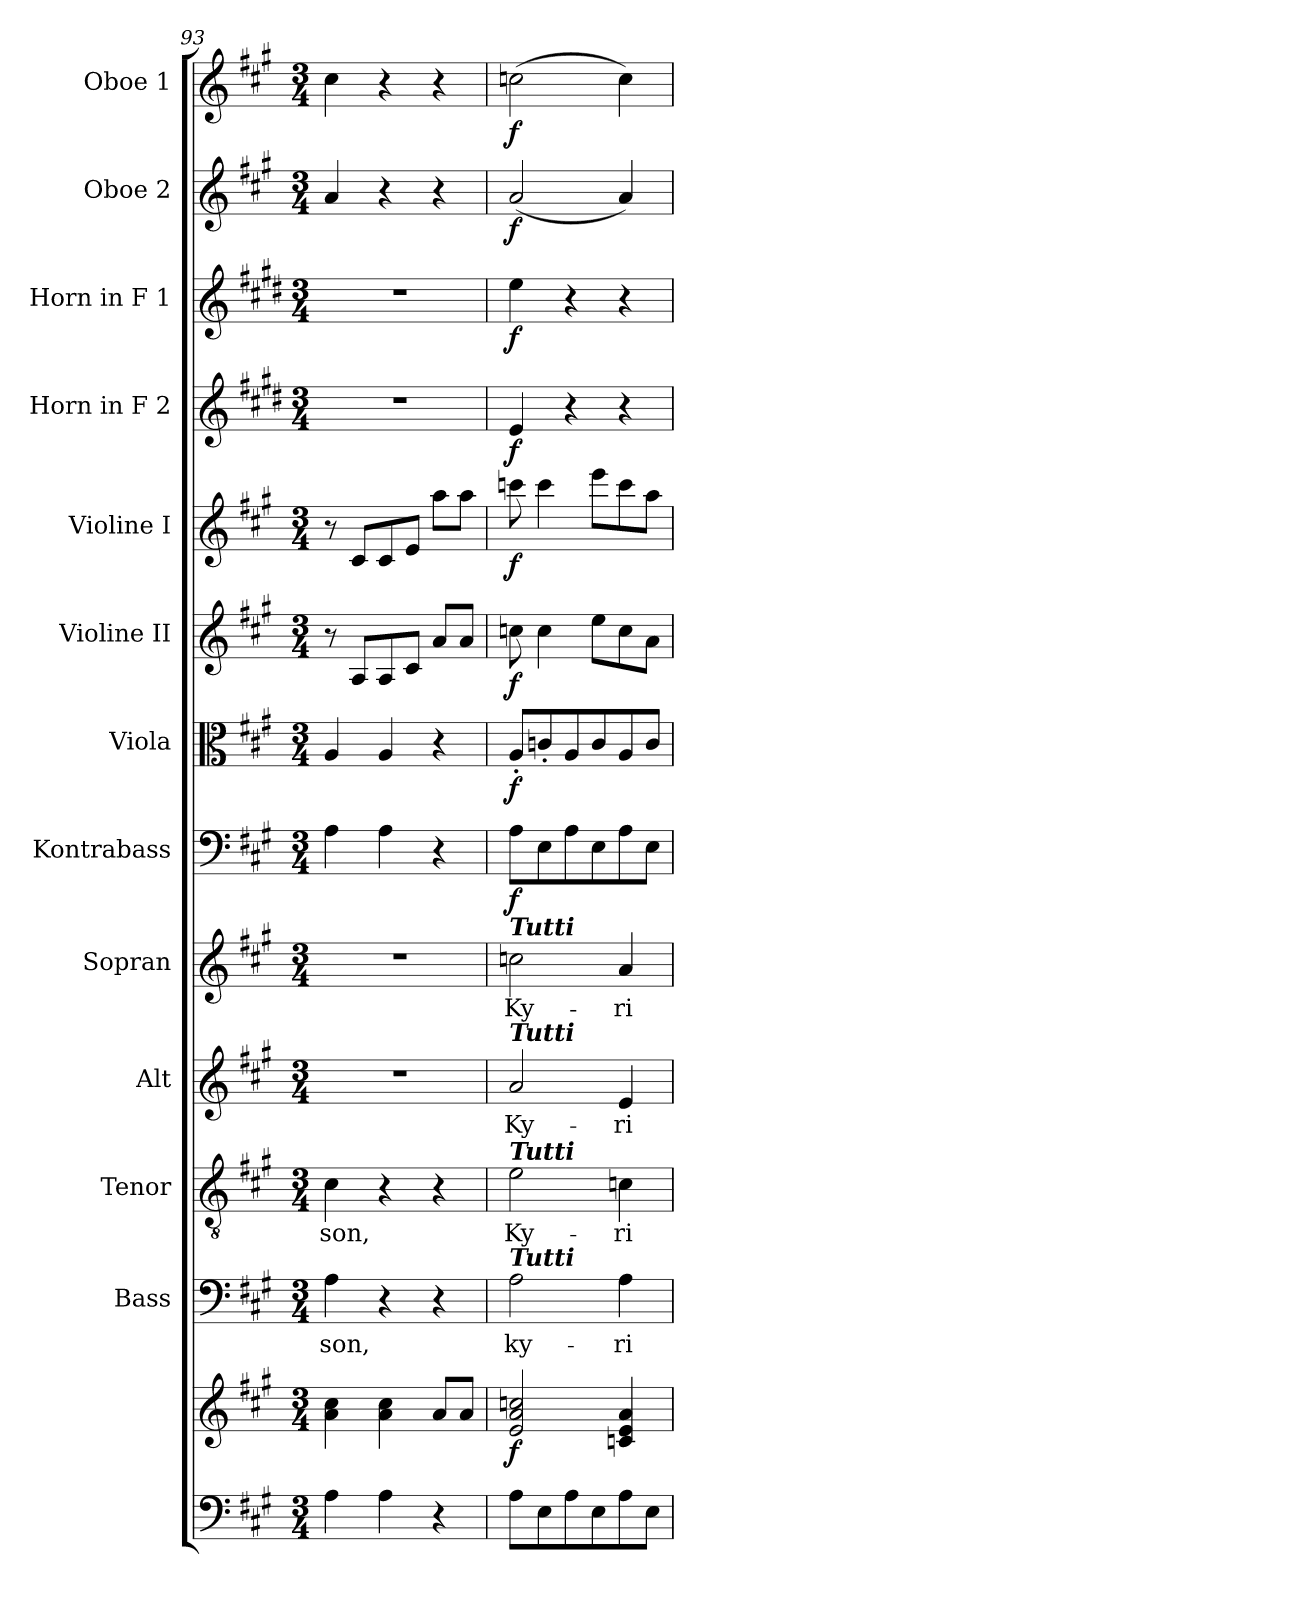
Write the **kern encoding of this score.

**kern	**kern	**dynam	**kern	**text	**kern	**text	**kern	**text	**kern	**text	**kern	**dynam	**kern	**dynam	**kern	**dynam	**kern	**dynam	**kern	**dynam	**kern	**dynam	**kern	**dynam	**kern	**dynam
*part13	*part13	*part13	*part12	*part12	*part11	*part11	*part10	*part10	*part9	*part9	*part8	*part8	*part7	*part7	*part6	*part6	*part5	*part5	*part4	*part4	*part3	*part3	*part2	*part2	*part1	*part1
*staff14	*staff13	*staff13/14	*staff12	*staff12	*staff11	*staff11	*staff10	*staff10	*staff9	*staff9	*staff8	*staff8	*staff7	*staff7	*staff6	*staff6	*staff5	*staff5	*staff4	*staff4	*staff3	*staff3	*staff2	*staff2	*staff1	*staff1
*	*	*	*I"Bass	*	*I"Tenor	*	*I"Alt	*	*I"Sopran	*	*I"Kontrabass	*	*I"Viola	*	*I"Violine II	*	*I"Violine I	*	*I"Horn in F 2	*	*I"Horn in F 1	*	*I"Oboe 2	*	*I"Oboe 1	*
*	*	*	*I'B.	*	*I'T.	*	*I'A.	*	*I'S.	*	*I'Kb.	*	*I'Vla.	*	*I'Vl. II	*	*I'Vl. I	*	*	*	*	*	*I'Ob.. 2	*	*I'Ob. 1	*
*clefF4	*clefG2	*	*clefF4	*	*clefGv2	*	*clefG2	*	*clefG2	*	*clefF4	*	*clefC3	*	*clefG2	*	*clefG2	*	*clefG2	*	*clefG2	*	*clefG2	*	*clefG2	*
*	*	*	*	*	*	*	*	*	*	*	*ITrd7c12	*	*	*	*	*	*	*	*ITrd4c7	*	*ITrd4c7	*	*	*	*	*
*k[f#c#g#]	*k[f#c#g#]	*	*k[f#c#g#]	*	*k[f#c#g#]	*	*k[f#c#g#]	*	*k[f#c#g#]	*	*k[f#c#g#]	*	*k[f#c#g#]	*	*k[f#c#g#]	*	*k[f#c#g#]	*	*k[f#c#g#]	*	*k[f#c#g#]	*	*k[f#c#g#]	*	*k[f#c#g#]	*
*A:	*A:	*	*A:	*	*A:	*	*A:	*	*A:	*	*A:	*	*A:	*	*A:	*	*A:	*	*A:	*	*A:	*	*A:	*	*A:	*
*M3/4	*M3/4	*	*M3/4	*	*M3/4	*	*M3/4	*	*M3/4	*	*M3/4	*	*M3/4	*	*M3/4	*	*M3/4	*	*M3/4	*	*M3/4	*	*M3/4	*	*M3/4	*
=93	=93	=93	=93	=93	=93	=93	=93	=93	=93	=93	=93	=93	=93	=93	=93	=93	=93	=93	=93	=93	=93	=93	=93	=93	=93	=93
!	!	!	!	!LO:LY:b	!	!LO:LY:b	!	!	!	!	!	!	!	!	!	!	!	!	!	!	!	!	!	!	!	!
4A\	4a\ 4cc#\	.	4A\	-son,	4c#\	-son,	2.r	.	2.r	.	4AA\	.	4A/	.	8r	.	8r	.	2.r	.	2.r	.	4a/	.	4cc#\	.
.	.	.	.	.	.	.	.	.	.	.	.	.	.	.	8A/L	.	8c#/L	.	.	.	.	.	.	.	.	.
4A\	4a\ 4cc#\	.	4r	.	4r	.	.	.	.	.	4AA\	.	4A/	.	8A/	.	8c#/	.	.	.	.	.	4r	.	4r	.
.	.	.	.	.	.	.	.	.	.	.	.	.	.	.	8c#/J	.	8e/J	.	.	.	.	.	.	.	.	.
4r	8a/L	.	4r	.	4r	.	.	.	.	.	4r	.	4r	.	8a/L	.	8aa\L	.	.	.	.	.	4r	.	4r	.
.	8a/J	.	.	.	.	.	.	.	.	.	.	.	.	.	8a/J	.	8aa\J	.	.	.	.	.	.	.	.	.
=94	=94	=94	=94	=94	=94	=94	=94	=94	=94	=94	=94	=94	=94	=94	=94	=94	=94	=94	=94	=94	=94	=94	=94	=94	=94	=94
!	!	!	!	!	!	!	!	!	!LO:TX:a:Bi:t=Tutti	!	!	!	!	!	!	!	!	!	!	!	!	!	!	!	!	!
!	!	!	!	!	!	!	!LO:TX:a:Bi:t=Tutti	!	!	!	!	!	!	!	!	!	!	!	!	!	!	!	!	!	!	!
!	!	!	!	!	!LO:TX:a:Bi:t=Tutti	!	!	!	!	!	!	!	!	!	!	!	!	!	!	!	!	!	!	!	!	!
!	!	!	!LO:TX:a:Bi:t=Tutti	!	!	!	!	!	!	!	!	!	!	!	!	!	!	!	!	!	!	!	!	!	!	!
!	!	!LO:DY:b	!	!LO:LY:b	!	!LO:LY:b	!	!LO:LY:b	!	!LO:LY:b	!	!LO:DY:b	!	!LO:DY:b	!	!LO:DY:b	!	!LO:DY:b	!	!LO:DY:b	!	!LO:DY:b	!	!LO:DY:b	!	!LO:DY:b
8A\L	2e/ 2a/ 2ccn/	f	2A\	ky-	2e\	Ky-	2a/	Ky-	2ccn\	Ky-	8AA\L	f	8A'</L	f	8ccn\	f	8cccn\	f	4A/	f	4a\	f	(<2a/	f	(>2ccn\	f
8E\	.	.	.	.	.	.	.	.	.	.	8EE\	.	8cn'</	.	4cc\	.	4ccc\	.	.	.	.	.	.	.	.	.
8A\	.	.	.	.	.	.	.	.	.	.	8AA\	.	8A/	.	.	.	.	.	4r	.	4r	.	.	.	.	.
8E\	.	.	.	.	.	.	.	.	.	.	8EE\	.	8c/	.	8ee\L	.	8eee\L	.	.	.	.	.	.	.	.	.
!	!	!	!	!LO:LY:b	!	!LO:LY:b	!	!LO:LY:b	!	!LO:LY:b	!	!	!	!	!	!	!	!	!	!	!	!	!	!	!	!
8A\	4cn/ 4e/ 4a/	.	4A\	-ri-	4cn\	-ri-	4e/	-ri-	4a/	-ri-	8AA\	.	8A/	.	8cc\	.	8ccc\	.	4r	.	4r	.	4a/)	.	4cc\)	.
8E\J	.	.	.	.	.	.	.	.	.	.	8EE\J	.	8c/J	.	8a\J	.	8aa\J	.	.	.	.	.	.	.	.	.
=	=	=	=	=	=	=	=	=	=	=	=	=	=	=	=	=	=	=	=	=	=	=	=	=	=	=
*-	*-	*-	*-	*-	*-	*-	*-	*-	*-	*-	*-	*-	*-	*-	*-	*-	*-	*-	*-	*-	*-	*-	*-	*-	*-	*-
